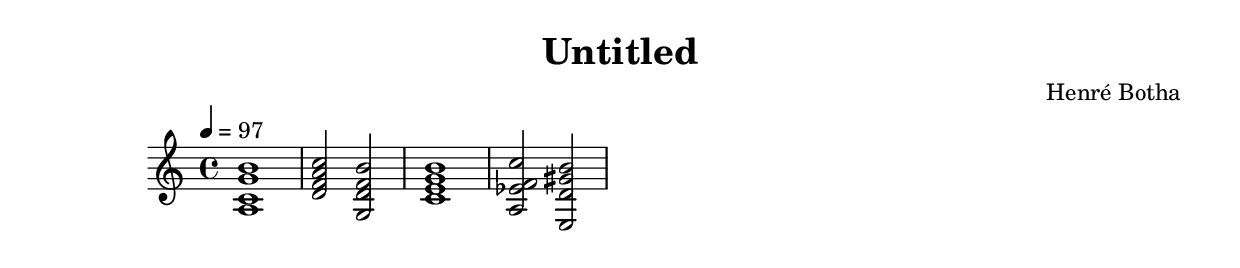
\header {
  title = "Untitled"
  composer = "Henré Botha"
}

\language "english"

\score {
  \relative c' {
    \tempo 4 = 97
    <a c g' b>1
    <d f a c>2 <g, d' f b>
    <c e g b>1
    <a f' ef c'>2 <e gs' d b'>
  }

  \layout {}
  \midi {}
}